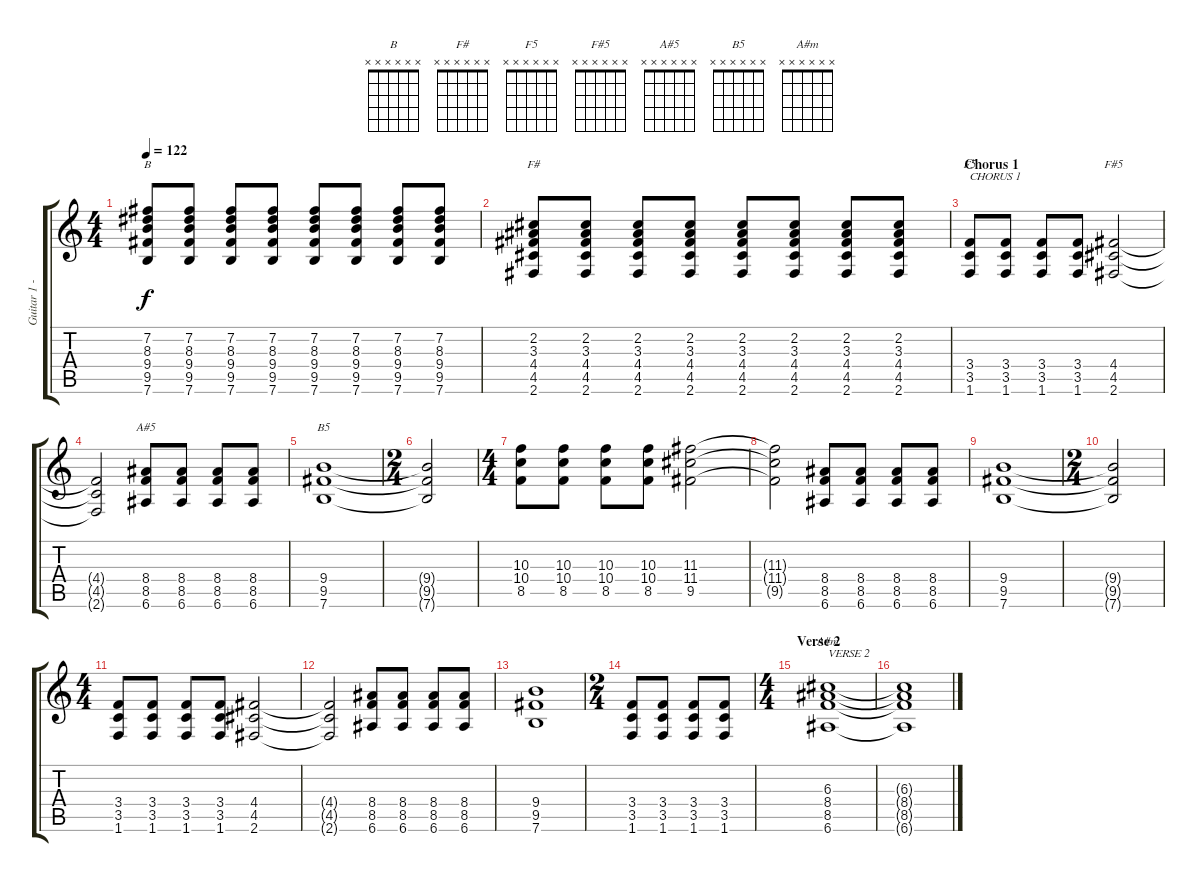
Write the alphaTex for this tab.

\track ("Guitar 1 - rythm" "Guitar 1 -") {instrument overdrivenguitar}
\staff {score tabs}
\tuning (E4 B3 G3 D3 A2 E2) {hide}
\chord ("B" x x x x x x) {firstfret 0}
\chord ("F#" x x x x x x) {firstfret 0}
\chord ("F5" x x x x x x) {firstfret 0}
\chord ("F#5" x x x x x x) {firstfret 0}
\chord ("A#5" x x x x x x) {firstfret 0}
\chord ("B5" x x x x x x) {firstfret 0}
\chord ("A#m" x x x x x x) {firstfret 0}
\ts (4 4)
\tempo 122
\clef g2
\ks c
(7.2 8.3 9.4 9.5 7.6).8{ch "B" dy f} (7.2 8.3 9.4 9.5 7.6).8 (7.2 8.3 9.4 9.5 7.6).8 (7.2 8.3 9.4 9.5 7.6).8 (7.2 8.3 9.4 9.5 7.6).8 (7.2 8.3 9.4 9.5 7.6).8 (7.2 8.3 9.4 9.5 7.6).8 (7.2 8.3 9.4 9.5 7.6).8 |
(2.2 3.3 4.4 4.5 2.6).8{ch "F#"} (2.2 3.3 4.4 4.5 2.6).8 (2.2 3.3 4.4 4.5 2.6).8 (2.2 3.3 4.4 4.5 2.6).8 (2.2 3.3 4.4 4.5 2.6).8 (2.2 3.3 4.4 4.5 2.6).8 (2.2 3.3 4.4 4.5 2.6).8 (2.2 3.3 4.4 4.5 2.6).8 |
\section ("" "Chorus 1")
(3.4 3.5 1.6).8{ch "F5" txt "CHORUS 1"} (3.4 3.5 1.6).8 (3.4 3.5 1.6).8 (3.4 3.5 1.6).8 (4.4 4.5 2.6).2{ch "F#5"} |
(4.4{t} 4.5{t} 2.6{t}).2 (8.4 8.5 6.6).8{ch "A#5"} (8.4 8.5 6.6).8 (8.4 8.5 6.6).8 (8.4 8.5 6.6).8 |
(9.4 9.5 7.6).1{ch "B5"} |
\ts (2 4)
(9.4{t} 9.5{t} 7.6{t}).2 |
\ts (4 4)
(10.3 10.4 8.5).8 (10.3 10.4 8.5).8 (10.3 10.4 8.5).8 (10.3 10.4 8.5).8 (11.3 11.4 9.5).2 |
(11.3{t} 11.4{t} 9.5{t}).2 (8.4 8.5 6.6).8 (8.4 8.5 6.6).8 (8.4 8.5 6.6).8 (8.4 8.5 6.6).8 |
(9.4 9.5 7.6).1 |
\ts (2 4)
(9.4{t} 9.5{t} 7.6{t}).2 |
\ts (4 4)
(3.4 3.5 1.6).8 (3.4 3.5 1.6).8 (3.4 3.5 1.6).8 (3.4 3.5 1.6).8 (4.4 4.5 2.6).2 |
(4.4{t} 4.5{t} 2.6{t}).2 (8.4 8.5 6.6).8 (8.4 8.5 6.6).8 (8.4 8.5 6.6).8 (8.4 8.5 6.6).8 |
(9.4 9.5 7.6).1 |
\ts (2 4)
(3.4 3.5 1.6).8 (3.4 3.5 1.6).8 (3.4 3.5 1.6).8 (3.4 3.5 1.6).8 |
\ts (4 4)
\section ("" "Verse 2")
(6.3 8.4 8.5 6.6).1{ch "A#m" txt "VERSE 2"} |
(6.3{t} 8.4{t} 8.5{t} 6.6{t}).1{volume 0}
